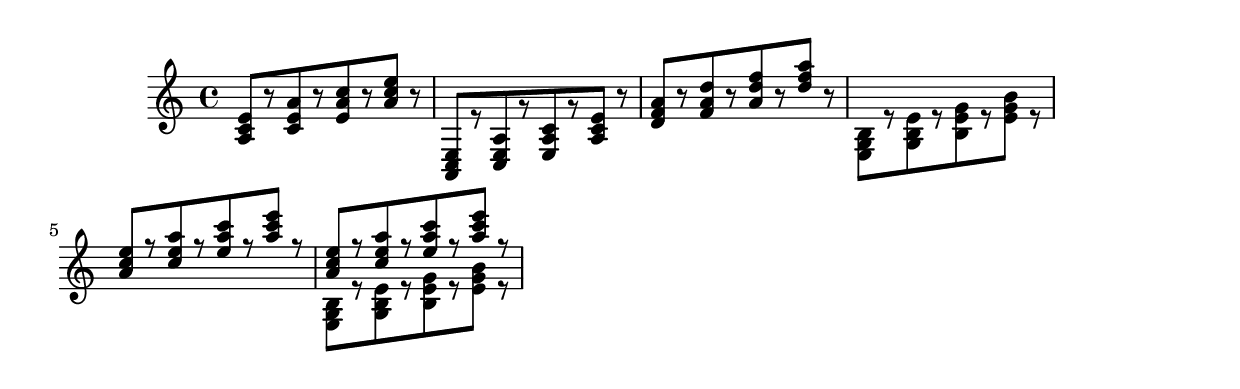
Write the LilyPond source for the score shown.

\header {
  texidoc = "Rests under beams are only moved if necessary."
}

\layout {
  ragged-right = ##t
}

\version "2.10.0"

fig =   \relative c' {
  <a c e>8[ r <c e a> r <e a c> r <a c e>]
	    r |
}

  

  \relative c' \new Staff {
    \fig 
    \transpose c c,  \fig
    \new Voice { \stemUp \transpose c f  \fig }
    <<
      \\
      \transpose f c \fig
    >>
    
    <<
      { \transpose c c' \fig }
      \\
      {} 
    >>
    
    << \transpose c c' \fig \\
       \transpose f c \fig
     >>
  }




